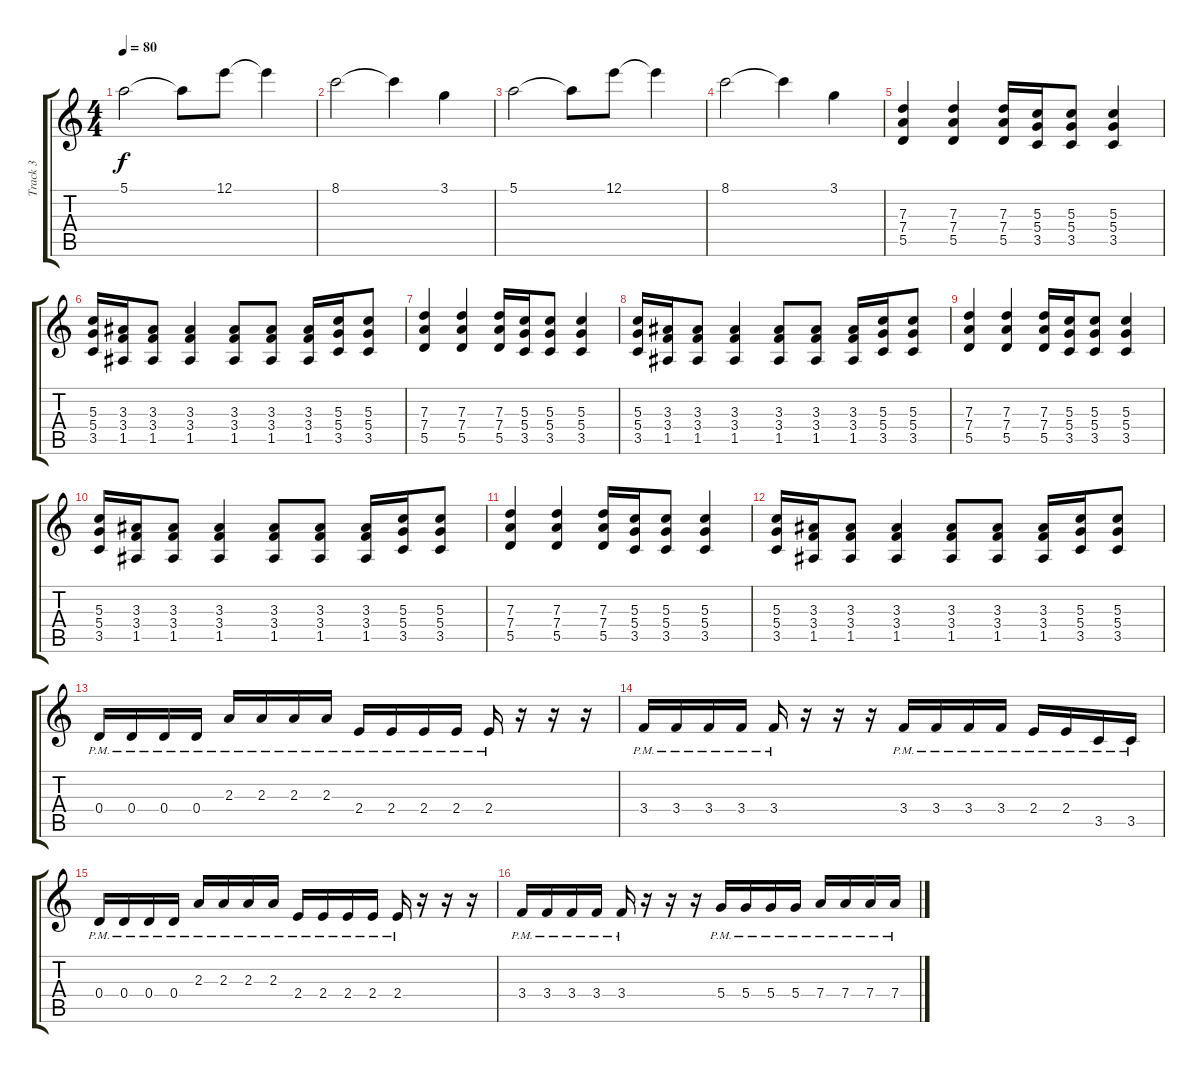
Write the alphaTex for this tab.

\track ("Track 3" "Track 3") {instrument distortionguitar}
\staff {score tabs}
\tuning (E4 B3 G3 D3 A2 E2) {hide}
\ts (4 4)
\tempo 80
\clef g2
\ks c
5.1.2{dy f volume 8 instrument electricguitarclean} 5.1{t}.8 12.1.8 12.1{t}.4 |
8.1.2 8.1{t}.4 3.1.4 |
5.1.2 5.1{t}.8 12.1.8 12.1{t}.4 |
8.1.2 8.1{t}.4 3.1.4 |
(7.3 7.4 5.5).4{volume 13 instrument distortionguitar} (7.3 7.4 5.5).4 (7.3 7.4 5.5).16 (5.3 5.4 3.5).16 (5.3 5.4 3.5).8 (5.3 5.4 3.5).4 |
(5.3 5.4 3.5).16 (3.3 3.4 1.5).16 (3.3 3.4 1.5).8 (3.3 3.4 1.5).4 (3.3 3.4 1.5).8 (3.3 3.4 1.5).8 (3.3 3.4 1.5).16 (5.3 5.4 3.5).16 (5.3 5.4 3.5).8 |
(7.3 7.4 5.5).4{volume 13} (7.3 7.4 5.5).4 (7.3 7.4 5.5).16 (5.3 5.4 3.5).16 (5.3 5.4 3.5).8 (5.3 5.4 3.5).4 |
(5.3 5.4 3.5).16 (3.3 3.4 1.5).16 (3.3 3.4 1.5).8 (3.3 3.4 1.5).4 (3.3 3.4 1.5).8 (3.3 3.4 1.5).8 (3.3 3.4 1.5).16 (5.3 5.4 3.5).16 (5.3 5.4 3.5).8 |
(7.3 7.4 5.5).4{volume 13} (7.3 7.4 5.5).4 (7.3 7.4 5.5).16 (5.3 5.4 3.5).16 (5.3 5.4 3.5).8 (5.3 5.4 3.5).4 |
(5.3 5.4 3.5).16 (3.3 3.4 1.5).16 (3.3 3.4 1.5).8 (3.3 3.4 1.5).4 (3.3 3.4 1.5).8 (3.3 3.4 1.5).8 (3.3 3.4 1.5).16 (5.3 5.4 3.5).16 (5.3 5.4 3.5).8 |
(7.3 7.4 5.5).4{volume 13} (7.3 7.4 5.5).4 (7.3 7.4 5.5).16 (5.3 5.4 3.5).16 (5.3 5.4 3.5).8 (5.3 5.4 3.5).4 |
(5.3 5.4 3.5).16 (3.3 3.4 1.5).16 (3.3 3.4 1.5).8 (3.3 3.4 1.5).4 (3.3 3.4 1.5).8 (3.3 3.4 1.5).8 (3.3 3.4 1.5).16 (5.3 5.4 3.5).16 (5.3 5.4 3.5).8 |
0.4{pm}.16 0.4{pm}.16 0.4{pm}.16 0.4{pm}.16 2.3{pm}.16 2.3{pm}.16 2.3{pm}.16 2.3{pm}.16 2.4{pm}.16 2.4{pm}.16 2.4{pm}.16 2.4{pm}.16 2.4{pm}.16 r.16 r.16 r.16 |
3.4{pm}.16 3.4{pm}.16 3.4{pm}.16 3.4{pm}.16 3.4{pm}.16 r.16 r.16 r.16 3.4{pm}.16 3.4{pm}.16 3.4{pm}.16 3.4{pm}.16 2.4{pm}.16 2.4{pm}.16 3.5{pm}.16 3.5{pm}.16 |
0.4{pm}.16 0.4{pm}.16 0.4{pm}.16 0.4{pm}.16 2.3{pm}.16 2.3{pm}.16 2.3{pm}.16 2.3{pm}.16 2.4{pm}.16 2.4{pm}.16 2.4{pm}.16 2.4{pm}.16 2.4{pm}.16 r.16 r.16 r.16 |
3.4{pm}.16 3.4{pm}.16 3.4{pm}.16 3.4{pm}.16 3.4{pm}.16 r.16 r.16 r.16 5.4{pm}.16 5.4{pm}.16 5.4{pm}.16 5.4{pm}.16 7.4{pm}.16 7.4{pm}.16 7.4{pm}.16 7.4{pm}.16
